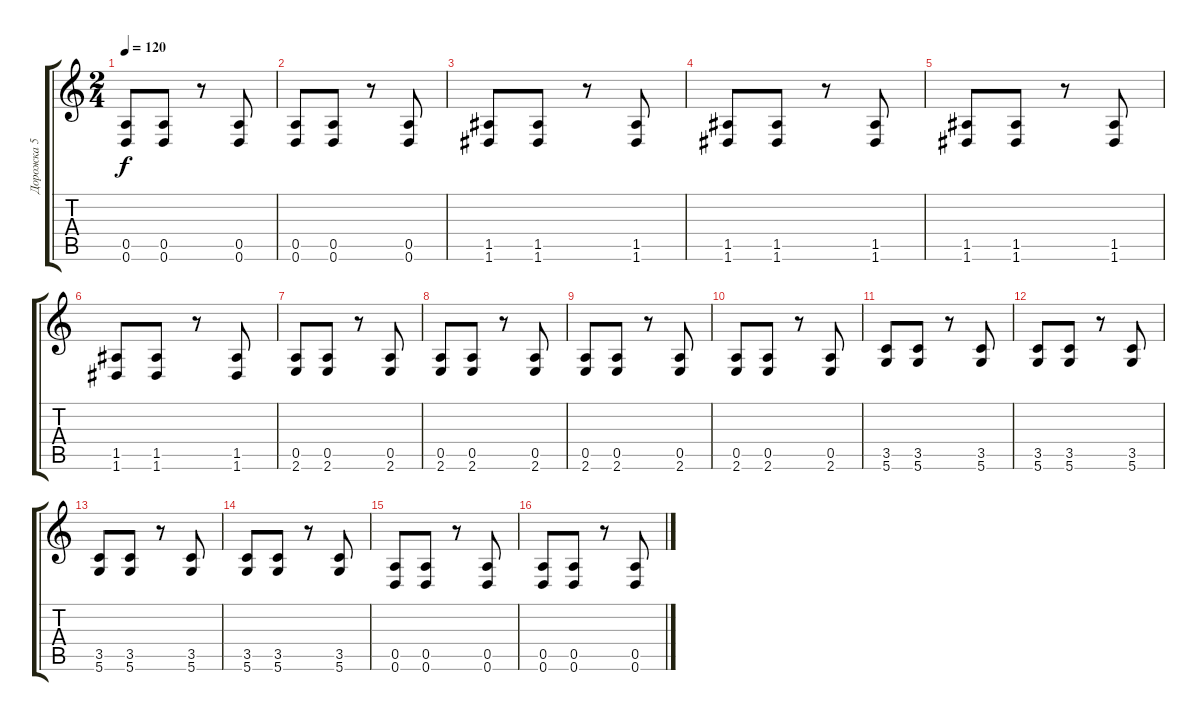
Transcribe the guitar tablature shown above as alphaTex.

\track ("Дорожка 5" "Дорожка 5") {instrument distortionguitar}
\staff {score tabs}
\tuning (E4 B3 G3 D3 A2 D2) {hide}
\ts (2 4)
\tempo 120
\clef g2
\ks c
(0.5 0.6).8{dy f} (0.5 0.6).8 r.8 (0.5 0.6).8 |
(0.5 0.6).8 (0.5 0.6).8 r.8 (0.5 0.6).8 |
(1.5 1.6).8 (1.5 1.6).8 r.8 (1.5 1.6).8 |
(1.5 1.6).8 (1.5 1.6).8 r.8 (1.5 1.6).8 |
(1.5 1.6).8 (1.5 1.6).8 r.8 (1.5 1.6).8 |
(1.5 1.6).8 (1.5 1.6).8 r.8 (1.5 1.6).8 |
(0.5 2.6).8 (0.5 2.6).8 r.8 (0.5 2.6).8 |
(0.5 2.6).8 (0.5 2.6).8 r.8 (0.5 2.6).8 |
(0.5 2.6).8 (0.5 2.6).8 r.8 (0.5 2.6).8 |
(0.5 2.6).8 (0.5 2.6).8 r.8 (0.5 2.6).8 |
(3.5 5.6).8 (3.5 5.6).8 r.8 (3.5 5.6).8 |
(3.5 5.6).8 (3.5 5.6).8 r.8 (3.5 5.6).8 |
(3.5 5.6).8 (3.5 5.6).8 r.8 (3.5 5.6).8 |
(3.5 5.6).8 (3.5 5.6).8 r.8 (3.5 5.6).8 |
(0.5 0.6).8 (0.5 0.6).8 r.8 (0.5 0.6).8 |
(0.5 0.6).8 (0.5 0.6).8 r.8 (0.5 0.6).8
